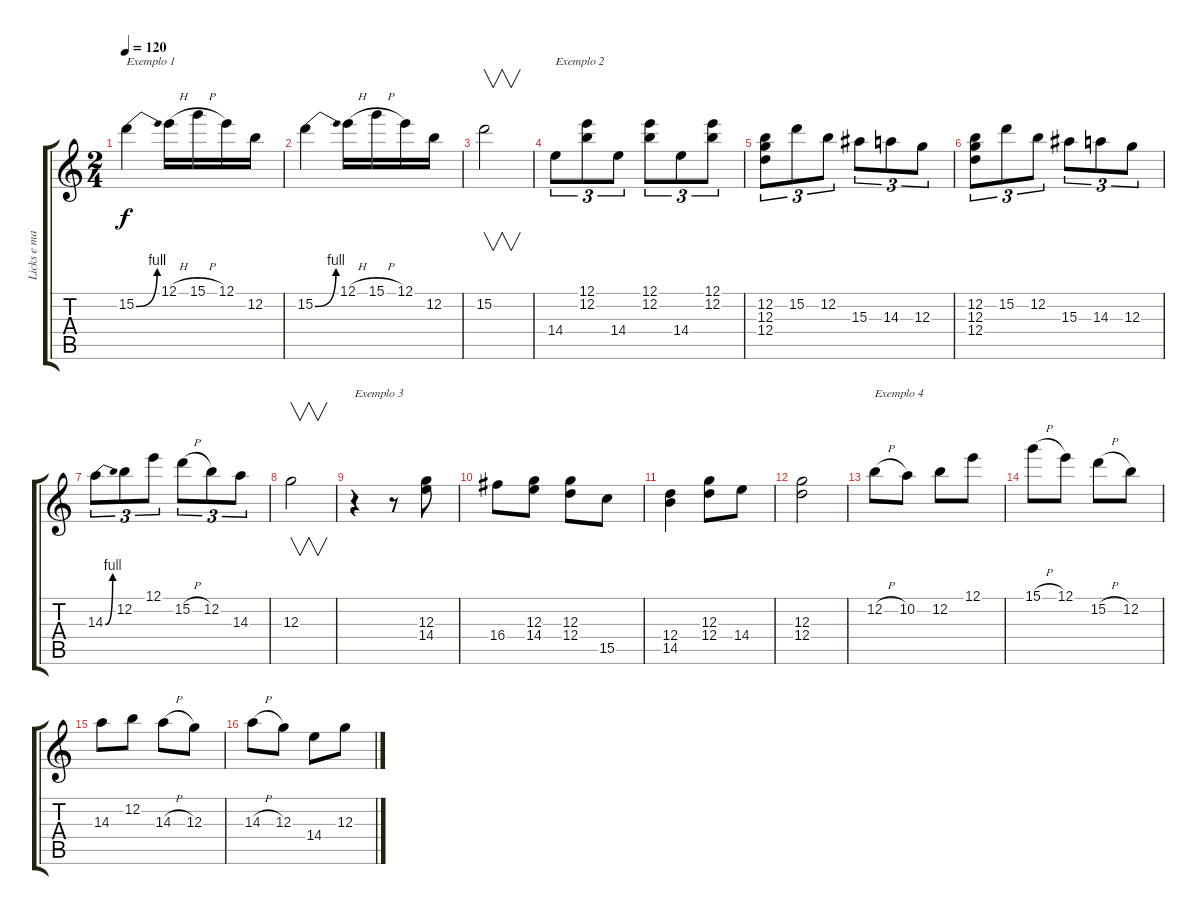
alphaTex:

\track ("Licks e mais licks!" "Licks e ma") {instrument overdrivenguitar}
\staff {score tabs}
\tuning (E4 B3 G3 D3 A2 E2) {hide}
\ts (2 4)
\tempo 120
\clef g2
\ks c
15.2{be (bend 0 0 60 4)}.4{txt "Exemplo 1" dy f instrument overdrivenguitar} 12.1{h}.16 15.1{h}.16 12.1.16 12.2.16 |
15.2{be (bend 0 0 60 4)}.4 12.1{h}.16 15.1{h}.16 12.1.16 12.2.16 |
15.2.2{v} |
14.4.8{tu (3 2) txt "Exemplo 2"} (12.1 12.2).8{tu (3 2)} 14.4.8{tu (3 2)} (12.1 12.2).8{tu (3 2)} 14.4.8{tu (3 2)} (12.1 12.2).8{tu (3 2)} |
(12.2 12.3 12.4).8{tu (3 2)} 15.2.8{tu (3 2)} 12.2.8{tu (3 2)} 15.3.8{tu (3 2)} 14.3.8{tu (3 2)} 12.3.8{tu (3 2)} |
(12.2 12.3 12.4).8{tu (3 2)} 15.2.8{tu (3 2)} 12.2.8{tu (3 2)} 15.3.8{tu (3 2)} 14.3.8{tu (3 2)} 12.3.8{tu (3 2)} |
14.3{be (bend 0 0 60 4)}.8{tu (3 2)} 12.2.8{tu (3 2)} 12.1.8{tu (3 2)} 15.2{h}.8{tu (3 2)} 12.2.8{tu (3 2)} 14.3.8{tu (3 2)} |
12.3.2{v} |
r.4{txt "Exemplo 3"} r.8 (12.3 14.4).8 |
16.4.8 (12.3 14.4).8 (12.3 12.4).8 15.5.8 |
(12.4 14.5).4 (12.3 12.4).8 14.4.8 |
(12.3 12.4).2 |
12.2{h}.8{txt "Exemplo 4"} 10.2.8 12.2.8 12.1.8 |
15.1{h}.8 12.1.8 15.2{h}.8 12.2.8 |
14.3.8 12.2.8 14.3{h}.8 12.3.8 |
14.3{h}.8 12.3.8 14.4.8 12.3.8
